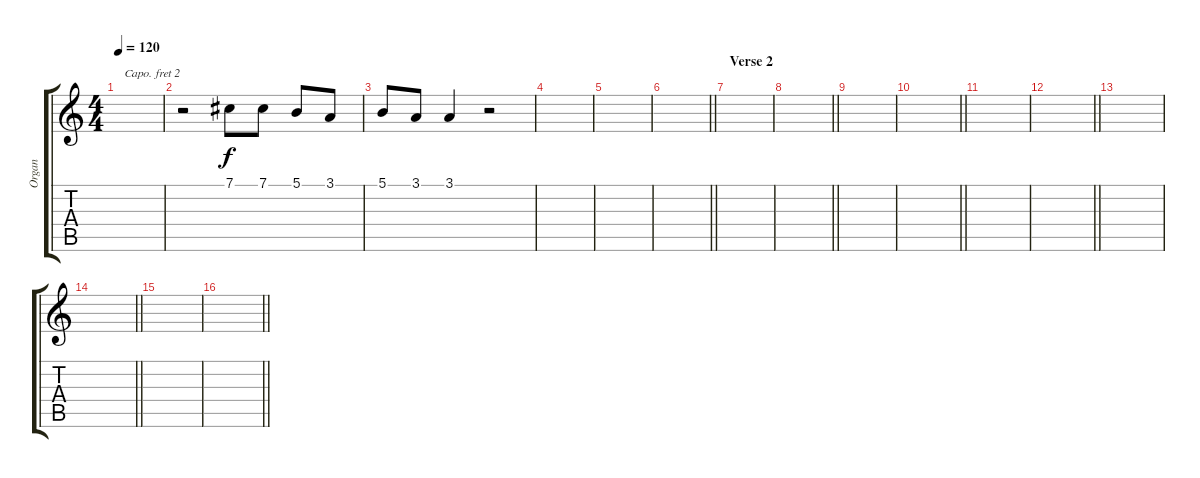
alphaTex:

\track ("Organ" "Organ") {instrument drawbarorgan}
\staff {score tabs}
\capo 2
\tuning (E4 B3 G3 D3 A2 E2) {hide}
\ts (4 4)
\tempo 120
\clef g2
\ks c
|
r.2 7.1.8 7.1.8 5.1.8 3.1.8 |
5.1.8 3.1.8 3.1.4 r.2 |
|
|
\barLineRight lightlight
|
\section ("" "Verse 2")
|
\barLineRight lightlight
|
|
\barLineRight lightlight
|
|
\barLineRight lightlight
|
|
\barLineRight lightlight
|
|
\barLineRight lightlight
